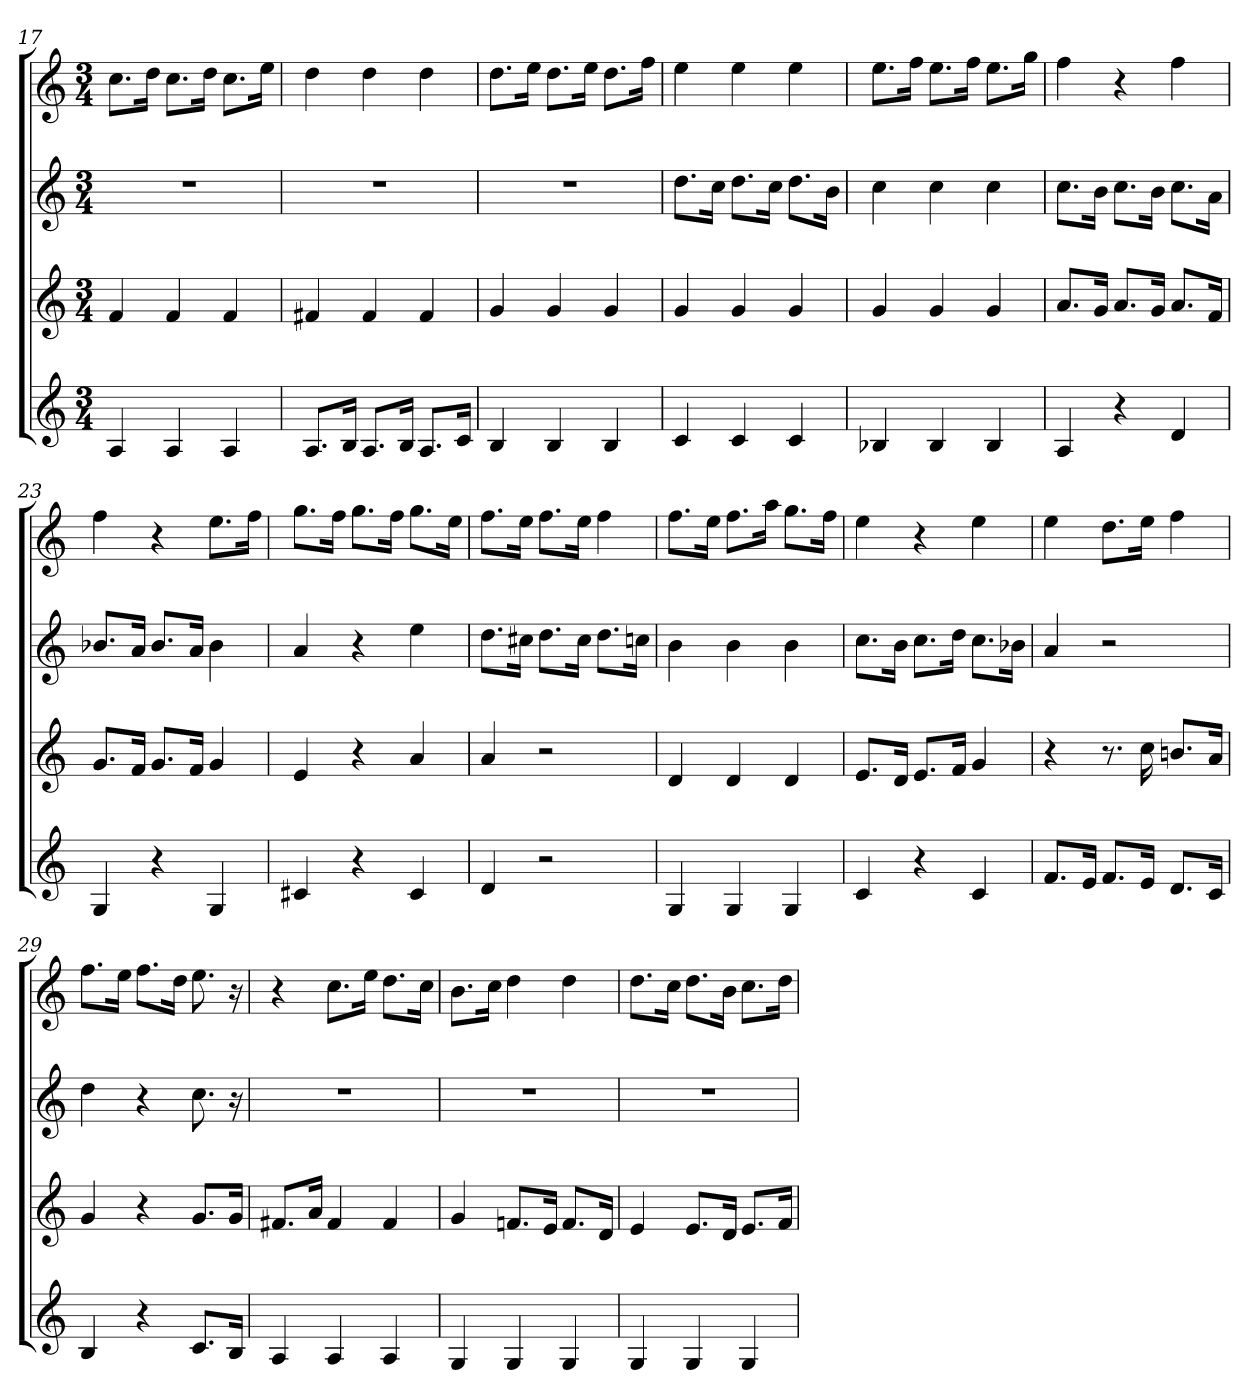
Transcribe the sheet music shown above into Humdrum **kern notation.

**kern	**kern	**kern	**kern
*part4	*part3	*part2	*part1
*staff4	*staff3	*staff2	*staff1
*M3/4	*M3/4	*M3/4	*M3/4
=17	=17	=17	=17
4A	4f	2.r	8.ccL
.	.	.	16ddJk
4A	4f	.	8.ccL
.	.	.	16ddJk
4A	4f	.	8.ccL
.	.	.	16eeJk
=18	=18	=18	=18
8.AL	4f#X	2.r	4dd
16BJk	.	.	.
8.AL	4f#	.	4dd
16BJk	.	.	.
8.AL	4f#	.	4dd
16cJk	.	.	.
=19	=19	=19	=19
4B	4g	2.r	8.ddL
.	.	.	16eeJk
4B	4g	.	8.ddL
.	.	.	16eeJk
4B	4g	.	8.ddL
.	.	.	16ffJk
=20	=20	=20	=20
4c	4g	8.ddL	4ee
.	.	16ccJk	.
4c	4g	8.ddL	4ee
.	.	16ccJk	.
4c	4g	8.ddL	4ee
.	.	16bJk	.
=21	=21	=21	=21
4B-X	4g	4cc	8.eeL
.	.	.	16ffJk
4B-	4g	4cc	8.eeL
.	.	.	16ffJk
4B-	4g	4cc	8.eeL
.	.	.	16ggJk
=22	=22	=22	=22
4A	8.aL	8.ccL	4ff
.	16gJk	16bJk	.
4r	8.aL	8.ccL	4r
.	16gJk	16bJk	.
4d	8.aL	8.ccL	4ff
.	16fJk	16aJk	.
=23	=23	=23	=23
4G	8.gL	8.b-XL	4ff
.	16fJk	16aJk	.
4r	8.gL	8.b-L	4r
.	16fJk	16aJk	.
4G	4g	4b-	8.eeL
.	.	.	16ffJk
=24	=24	=24	=24
4c#X	4e	4a	8.ggL
.	.	.	16ffJk
4r	4r	4r	8.ggL
.	.	.	16ffJk
4c#	4a	4ee	8.ggL
.	.	.	16eeJk
=25	=25	=25	=25
4d	4a	8.ddL	8.ffL
.	.	16cc#XJk	16eeJk
2r	2r	8.ddL	8.ffL
.	.	16cc#Jk	16eeJk
.	.	8.ddL	4ff
.	.	16ccnJk	.
=26	=26	=26	=26
4G	4d	4b	8.ffL
.	.	.	16eeJk
4G	4d	4b	8.ffL
.	.	.	16aaJk
4G	4d	4b	8.ggL
.	.	.	16ffJk
=27	=27	=27	=27
4c	8.eL	8.ccL	4ee
.	16dJk	16bJk	.
4r	8.eL	8.ccL	4r
.	16fJk	16ddJk	.
4c	4g	8.ccL	4ee
.	.	16b-XJk	.
=28	=28	=28	=28
8.fL	4r	4a	4ee
16eJk	.	.	.
8.fL	8.r	2r	8.ddL
16eJk	16cc	.	16eeJk
8.dL	8.bnL	.	4ff
16cJk	16aJk	.	.
=29	=29	=29	=29
4B	4g	4dd	8.ffL
.	.	.	16eeJk
4r	4r	4r	8.ffL
.	.	.	16ddJk
8.cL	8.gL	8.cc	8.ee
16BJk	16gJk	16r	16r
=30	=30	=30	=30
4A	8.f#XL	2.r	4r
.	16aJk	.	.
4A	4f#	.	8.ccL
.	.	.	16eeJk
4A	4f#	.	8.ddL
.	.	.	16ccJk
=31	=31	=31	=31
4G	4g	2.r	8.bL
.	.	.	16ccJk
4G	8.fnL	.	4dd
.	16eJk	.	.
4G	8.fL	.	4dd
.	16dJk	.	.
=32	=32	=32	=32
4G	4e	2.r	8.ddL
.	.	.	16ccJk
4G	8.eL	.	8.ddL
.	16dJk	.	16bJk
4G	8.eL	.	8.ccL
.	16fJk	.	16ddJk
=	=	=	=
*-	*-	*-	*-
